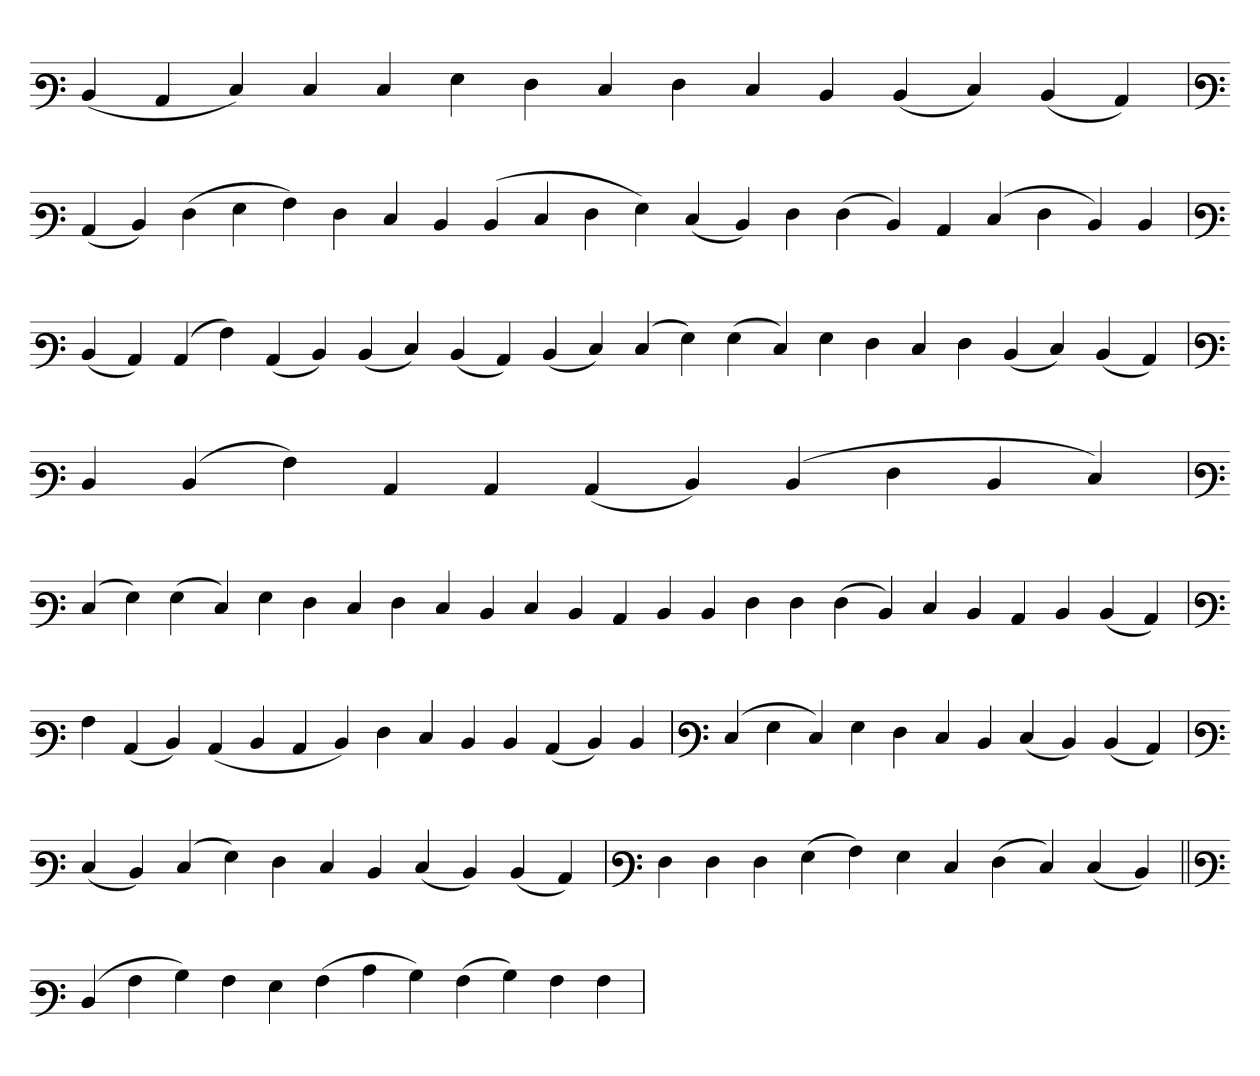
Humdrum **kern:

**kern
*part1
*staff1
*clefF3
=
(4D
4C
4E)
4E
4E
4G
4F
4E
4F
4E
4D
(4D
4E)
(4D
4C)
='
*clefF3
(4C
4D)
(4F
4G
4A)
4F
4E
4D
(4D
4E
4F
4G)
(4E
4D)
4F
(4F
4D)
4C
(4E
4F
4D)
4D
=
*clefF3
(4D
4C)
(4C
4A)
(4C
4D)
(4D
4E)
(4D
4C)
(4D
4E)
(4E
4G)
(4G
4E)
4G
4F
4E
4F
(4D
4E)
(4D
4C)
='
*clefF3
4D
(4D
4A)
4C
4C
(4C
4D)
(4D
4F
4D
4E)
=`
*clefF3
(4E
4G)
(4G
4E)
4G
4F
4E
4F
4E
4D
4E
4D
4C
4D
4D
4F
4F
(4F
4D)
4E
4D
4C
4D
(4D
4C)
='
*clefF3
4A
(4C
4D)
(4C
4D
4C
4D)
4F
4E
4D
4D
(4C
4D)
4D
='
*clefF3
(4E
4G
4E)
4G
4F
4E
4D
(4E
4D)
(4D
4C)
=`
*clefF3
(4E
4D)
(4E
4G)
4F
4E
4D
(4E
4D)
(4D
4C)
=`
*clefF3
4F
4F
4F
(4G
4A)
4G
4E
(4F
4E)
(4E
4D)
=||
*clefF3
(4D
4A
4B)
4A
4G
(4A
4c
4B)
(4A
4B)
4A
4A
=`
*-
